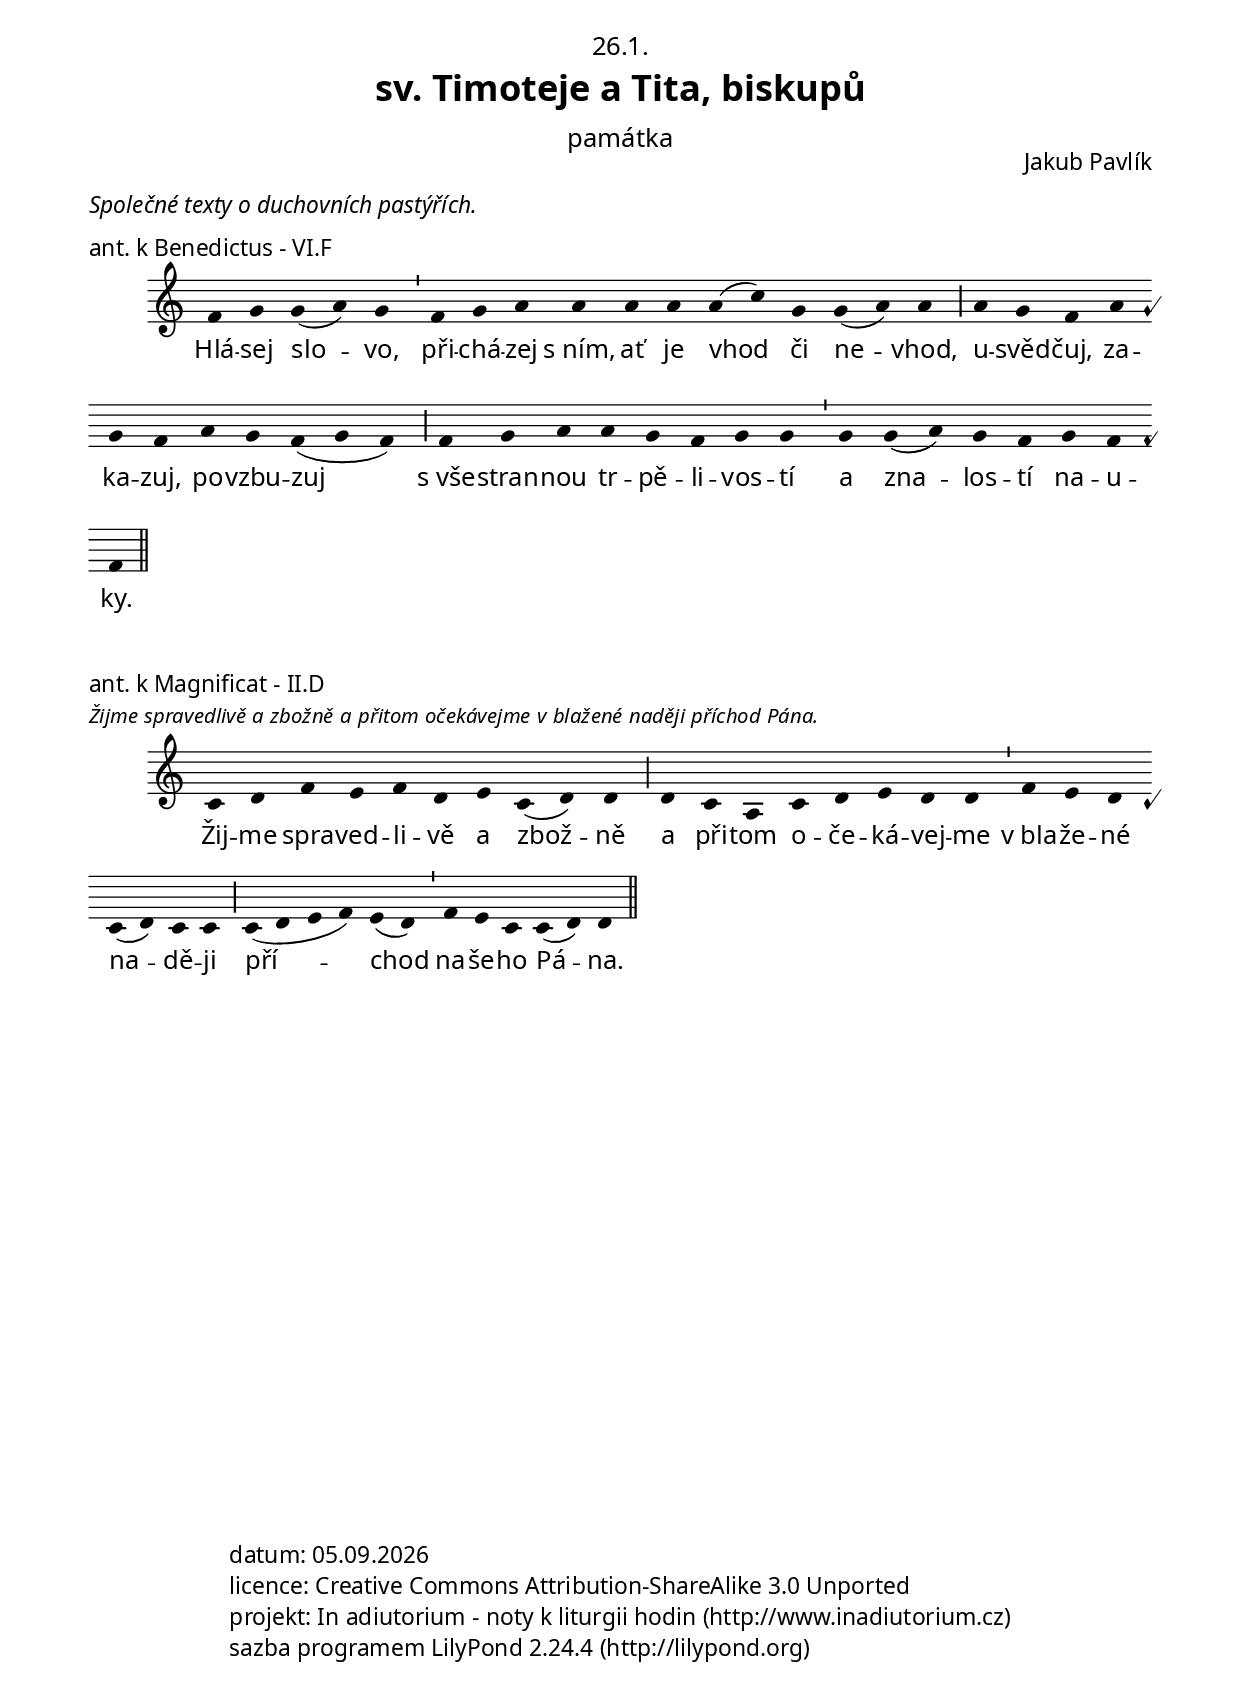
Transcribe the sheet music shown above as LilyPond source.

\version "2.17.24"

\include "../spolecne.ly"

\header {
  title = \markup\titleSvatek
            "sv. Timoteje a Tita, biskupů"
            památka
            26.1.
  composer = "Jakub Pavlík"
}

\markup\communia #'(#:pastyr)

\score {
  \relative c' {
    \choralniRezim
    f4 g g( a) g \barMin
    f g a a a a a( c) g g( a) a \barMaior
    a g f
    a g f
    a g f( g f) \barMaior
    f g a a g f g g \barMin
    g g( a) g f g f f \barFinalis
  }
  \addlyrics {
    Hlá -- sej slo -- vo,
    při -- chá -- zej s_ním, ať je vhod či ne -- vhod,
    u -- svěd -- čuj,
    za -- ka -- zuj,
    po -- vzbu -- zuj
    s_vše -- stran -- nou tr -- pě -- li -- vos -- tí
    a zna -- los -- tí na -- u -- ky.
  }
  \header {
    quid = "ant. k Benedictus"
    modus = "VI"
    differentia = "F"
    psalmus = ""
    id = "aben"
    piece = \markup {\sestavTitulekBezZalmu}
  }
}

\score {
  \relative c' {
    \choralniRezim
    c4 d f e f d e c( d) d \barMaior
    d c a c d e d d \barMin
    f e d c( d) c c \barMaior
    c( d e f) e( d) \barMin
    f e c c( d) d \barFinalis
  }
  \addlyrics {
    Žij -- me spra -- ved -- li -- vě a zbož -- ně
    a při -- tom o -- če -- ká -- vej -- me
    v_bla -- že -- né na -- dě -- ji
    pří -- chod
    na -- še -- ho Pá -- na.
  }
  \header {
    textus_approbatus = "Žijme spravedlivě a zbožně
    a přitom očekávejme v blažené naději příchod Pána."
    quid = "ant. k Magnificat"
    modus = "II"
    differentia = "D"
    psalmus = ""
    fial = "antifony/advent_tyden3.ly#ne-2ne-a3"
    id = "amag"
    piece = \markup {\sestavTitulekBezZalmu}
  }
}